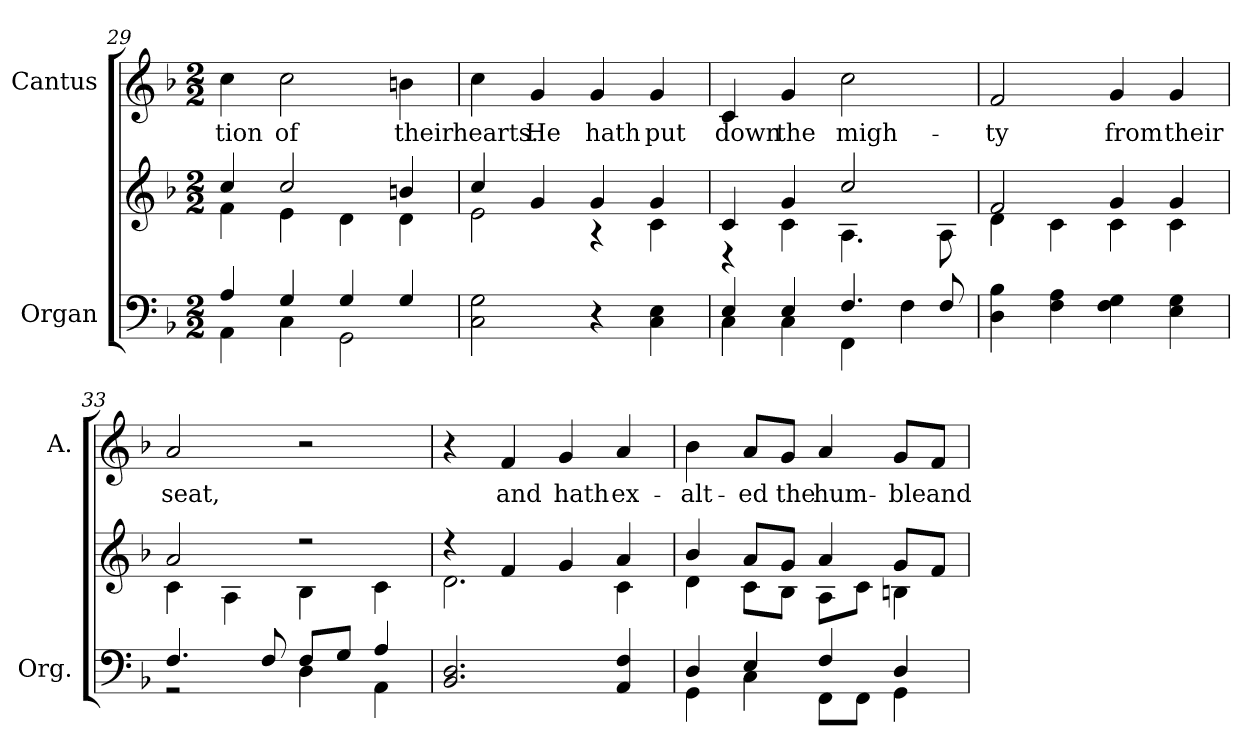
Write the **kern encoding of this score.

**kern	**kern	**kern	**text
*part2	*part2	*part1	*part1
*staff3	*staff2	*staff1	*staff1
*I"Organ	*	*I"Cantus	*
*I'Org.	*	*I'A.	*
*clefF4	*clefG2	*clefG2	*
*k[b-]	*k[b-]	*k[b-]	*
*F:	*F:	*F:	*
*M2/2	*M2/2	*M2/2	*
=29	=29	=29	=29
*^	*^	*	*
!	!	!	!	!	!LO:LY:b:color=#000000
4Ai/	4AAi\	4cci/	4fi\	4cci\	-tion
!	!	!	!	!	!LO:LY:b:color=#000000
4Gi/	4Ci\	2cci/	4ei\	2cci\	of
4Gi/	2GGi\	.	4di\	.	.
!	!	!	!	!	!LO:LY:b:color=#000000
4Gi/	.	4bni/	4di\	4bni\	their
*v	*v	*	*	*	*
=30	=30	=30	=30	=30
!	!	!	!	!LO:LY:b:color=#000000
2Ci\ 2Gi	4cci/	2ei\	4cci\	hearts.
!	!	!	!	!LO:LY:b:color=#000000
.	4gi/	.	4gi/	He
!	!	!	!	!LO:LY:b:color=#000000
4r	4gi/	4r	4gi/	hath
!	!	!	!	!LO:LY:b:color=#000000
4Ci\ 4Ei	4gi/	4ci\	4gi/	put
=31	=31	=31	=31	=31
*^	*	*	*	*
!	!	!	!	!	!LO:LY:b:color=#000000
4Ei/	4Ci\	4ci/	4r	4ci/	down
!	!	!	!	!	!LO:LY:b:color=#000000
4Ei/	4Ci\	4gi/	4ci\	4gi/	the
!	!	!	!	!	!LO:LY:b:color=#000000
4.Fi/	4FFi\	2cci/	4.Ai\	2cci\	migh-
.	4Fi\	.	.	.	.
8Fi/	.	.	8Ai\	.	.
*v	*v	*	*	*	*
=32	=32	=32	=32	=32
!	!	!	!	!LO:LY:b:color=#000000
4Di\ 4B-i	2fi/	4di\	2fi/	-ty
4Fi\ 4Ai	.	4ci\	.	.
!	!	!	!	!LO:LY:b:color=#000000
4Fi\ 4Gi	4gi/	4ci\	4gi/	from
!	!	!	!	!LO:LY:b:color=#000000
4Ei\ 4Gi	4gi/	4ci\	4gi/	their
!!LO:LB:g=z
=33	=33	=33	=33	=33
*^	*	*	*	*
!	!	!	!	!	!LO:LY:b:color=#000000
4.Fi/	2r	2ai/	4ci\	2ai/	seat,
.	.	.	4Ai\	.	.
8Fi/	.	.	.	.	.
8Fi/L	4Di\	2r	4B-i\	2r	.
8Gi/J	.	.	.	.	.
4Ai/	4AAi\	.	4ci\	.	.
*v	*v	*	*	*	*
=34	=34	=34	=34	=34
2.BB-i/ 2.Di	4r	2.di\	4r	.
!	!	!	!	!LO:LY:b:color=#000000
.	4fi/	.	4fi/	and
!	!	!	!	!LO:LY:b:color=#000000
.	4gi/	.	4gi/	hath
!	!	!	!	!LO:LY:b:color=#000000
4AAi/ 4Fi	4ai/	4ci\	4ai/	ex-
=35	=35	=35	=35	=35
*^	*	*	*	*
!	!	!	!	!	!LO:LY:b:color=#000000
4Di/	4GGi\	4b-i/	4di\	4b-i\	-alt-
!	!	!	!	!	!LO:LY:b:color=#000000
4Ei/	4Ci\	8ai/L	8ci\L	8ai/L	-ed
!	!	!	!	!	!LO:LY:b:color=#000000
.	.	8gi/J	8B-i\J	8gi/J	the
!	!	!	!	!	!LO:LY:b:color=#000000
4Fi/	8FFi\L	4ai/	8Ai\L	4ai/	hum-
.	8FFi\J	.	8ci\J	.	.
!	!	!	!	!	!LO:LY:b:color=#000000
4Di/	4GGi\	8gi/L	4Bni\	8gi/L	-ble
!	!	!	!	!	!LO:LY:b:color=#000000
.	.	8fi/J	.	8fi/J	and
*v	*v	*	*	*	*
*	*v	*v	*	*
=	=	=	=
*-	*-	*-	*-
